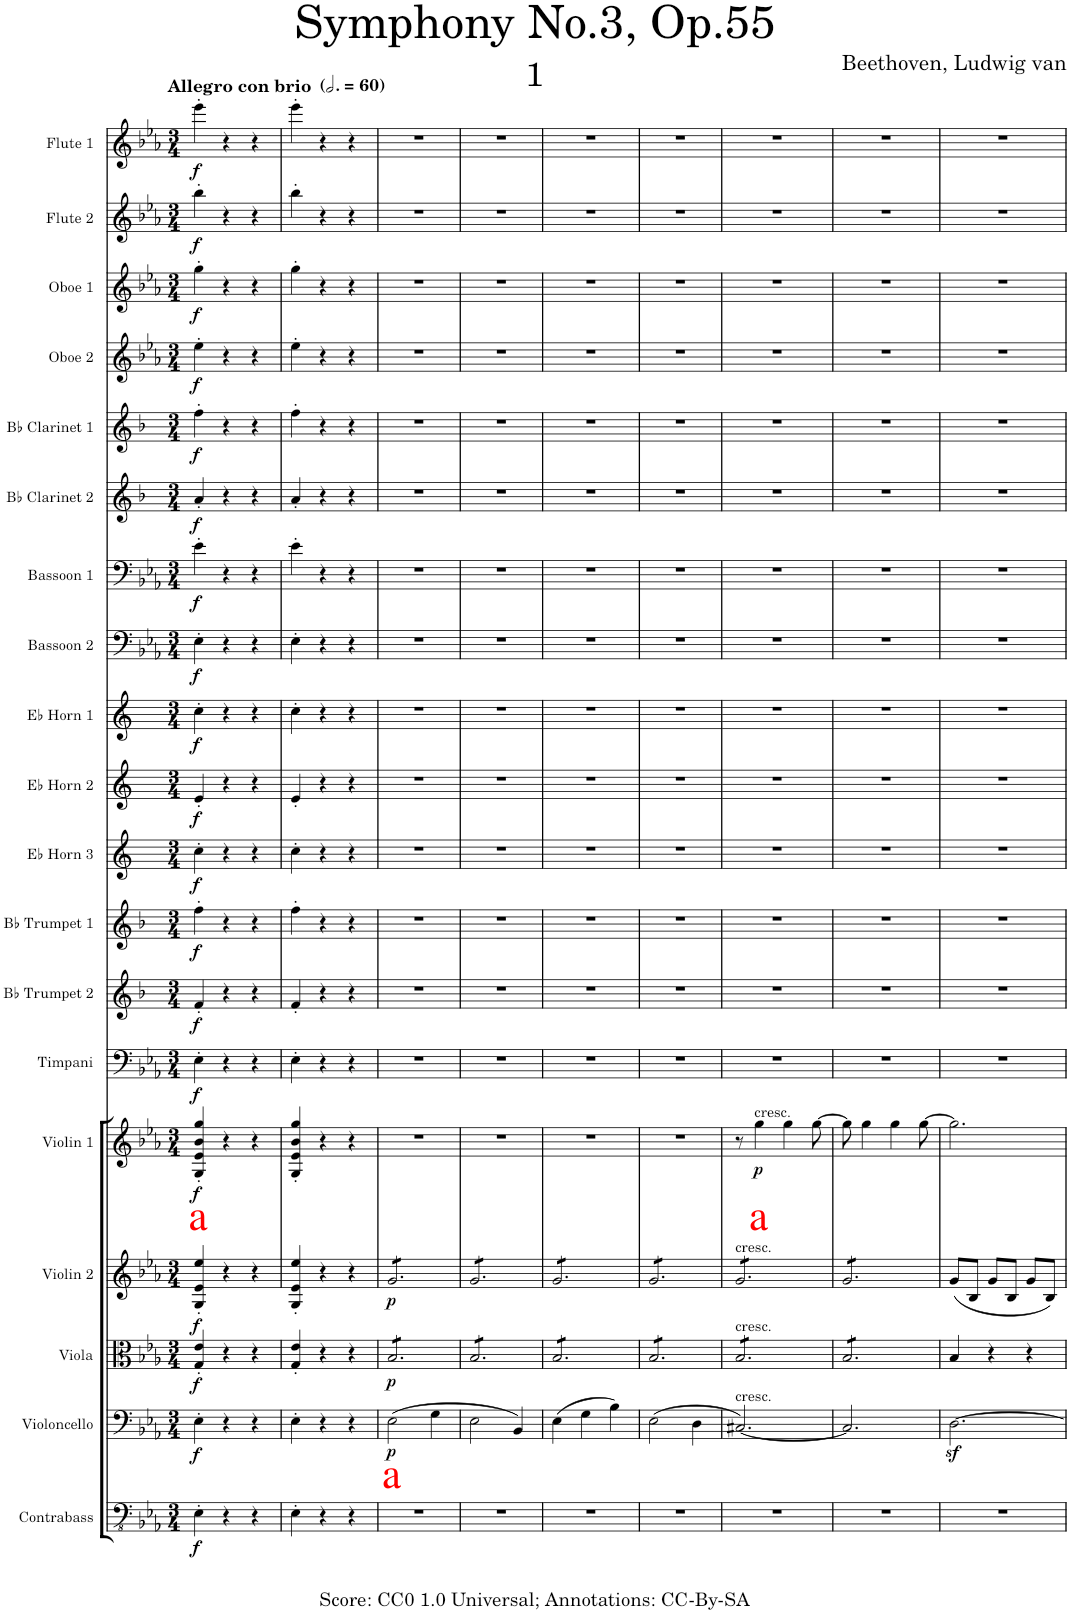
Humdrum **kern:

**kern	**dynam	**kern	**text	**dynam	**kern	**dynam	**kern	**dynam	**kern	**text	**dynam	**kern	**dynam	**kern	**dynam	**kern	**dynam	**kern	**dynam	**kern	**dynam	**kern	**dynam	**kern	**dynam	**kern	**dynam	**kern	**dynam	**kern	**dynam	**kern	**dynam	**kern	**dynam	**kern	**dynam	**kern	**dynam
*part19	*part19	*part18	*part18	*part18	*part17	*part17	*part16	*part16	*part15	*part15	*part15	*part14	*part14	*part13	*part13	*part12	*part12	*part11	*part11	*part10	*part10	*part9	*part9	*part8	*part8	*part7	*part7	*part6	*part6	*part5	*part5	*part4	*part4	*part3	*part3	*part2	*part2	*part1	*part1
*staff19	*staff19	*staff18	*staff18	*staff18	*staff17	*staff17	*staff16	*staff16	*staff15	*staff15	*staff15	*staff14	*staff14	*staff13	*staff13	*staff12	*staff12	*staff11	*staff11	*staff10	*staff10	*staff9	*staff9	*staff8	*staff8	*staff7	*staff7	*staff6	*staff6	*staff5	*staff5	*staff4	*staff4	*staff3	*staff3	*staff2	*staff2	*staff1	*staff1
*I"Contrabass	*	*I"Violoncello	*	*	*I"Viola	*	*I"Violin 2	*	*I"Violin 1	*	*	*I"Timpani	*	*I"Bb Trumpet 2	*	*I"Bb Trumpet 1	*	*I"Eb Horn 3	*	*I"Eb Horn 2	*	*I"Eb Horn 1	*	*I"Bassoon 2	*	*I"Bassoon 1	*	*I"Bb Clarinet 2	*	*I"Bb Clarinet 1	*	*I"Oboe 2	*	*I"Oboe 1	*	*I"Flute 2	*	*I"Flute 1	*
*I'Cb	*	*I'Vc	*	*	*I'Vla	*	*I'Vln 2	*	*I'Vln 1	*	*	*I'Timp	*	*I'Tpt 2	*	*I'Tpt 1	*	*I'Hn 3	*	*I'Hn 2	*	*I'Hn 1	*	*I'Bsn 2	*	*I'Bsn 1	*	*I'Cl 2	*	*I'Cl 1	*	*I'Ob 2	*	*I'Ob 1	*	*I'Fl 2	*	*I'Fl 1	*
*clefFv4	*	*clefF4	*	*	*clefC3	*	*clefG2	*	*clefG2	*	*	*clefF4	*	*clefG2	*	*clefG2	*	*clefG2	*	*clefG2	*	*clefG2	*	*clefF4	*	*clefF4	*	*clefG2	*	*clefG2	*	*clefG2	*	*clefG2	*	*clefG2	*	*clefG2	*
*	*	*	*	*	*	*	*	*	*	*	*	*	*	*Trd1c2	*	*Trd1c2	*	*Trd5c9	*	*Trd5c9	*	*Trd5c9	*	*	*	*	*	*Trd1c2	*	*Trd1c2	*	*	*	*	*	*	*	*	*
*k[b-e-a-]	*	*k[b-e-a-]	*	*	*k[b-e-a-]	*	*k[b-e-a-]	*	*k[b-e-a-]	*	*	*k[b-e-a-]	*	*k[b-]	*	*k[b-]	*	*k[]	*	*k[]	*	*k[]	*	*k[b-e-a-]	*	*k[b-e-a-]	*	*k[b-]	*	*k[b-]	*	*k[b-e-a-]	*	*k[b-e-a-]	*	*k[b-e-a-]	*	*k[b-e-a-]	*
*M3/4	*	*M3/4	*	*	*M3/4	*	*M3/4	*	*M3/4	*	*	*M3/4	*	*M3/4	*	*M3/4	*	*M3/4	*	*M3/4	*	*M3/4	*	*M3/4	*	*M3/4	*	*M3/4	*	*M3/4	*	*M3/4	*	*M3/4	*	*M3/4	*	*M3/4	*
*MM180	*	*MM180	*	*	*MM180	*	*MM180	*	*MM180	*	*	*MM180	*	*MM180	*	*MM180	*	*MM180	*	*MM180	*	*MM180	*	*MM180	*	*MM180	*	*MM180	*	*MM180	*	*MM180	*	*MM180	*	*MM180	*	*MM180	*
=1	=1	=1	=1	=1	=1	=1	=1	=1	=1	=1	=1	=1	=1	=1	=1	=1	=1	=1	=1	=1	=1	=1	=1	=1	=1	=1	=1	=1	=1	=1	=1	=1	=1	=1	=1	=1	=1	=1	=1
!	!	!	!	!	!	!	!	!	!	!	!	!	!	!	!	!	!	!	!	!	!	!	!	!	!	!	!	!	!	!	!	!	!	!	!	!	!	!LO:TX:a:B:t=Allegro con brio	!
!	!LO:DY:b	!	!	!LO:DY:b	!	!LO:DY:b	!	!LO:DY:b	!	!LO:LY:b:color=#FF0000	!LO:DY:b	!	!LO:DY:b	!	!LO:DY:b	!	!LO:DY:b	!	!LO:DY:b	!	!LO:DY:b	!	!LO:DY:b	!	!LO:DY:b	!	!LO:DY:b	!	!LO:DY:b	!	!LO:DY:b	!	!LO:DY:b	!	!LO:DY:b	!	!LO:DY:b	!	!LO:DY:b
4EE-'\	f	4E-'\	.	f	4G/' 4e-/'	f	4G/' 4e-/' 4ee-/'	f	4G/' 4e-/' 4b-/' 4gg/'	a	f	4E-'\	f	4f'/	f	4ff'\	f	4cc'\	f	4e'/	f	4cc'\	f	4E-'\	f	4e-'\	f	4a'/	f	4ff'\	f	4ee-'\	f	4gg'\	f	4bb-'\	f	4eee-'\	f
4r	.	4r	.	.	4r	.	4r	.	4r	.	.	4r	.	4r	.	4r	.	4r	.	4r	.	4r	.	4r	.	4r	.	4r	.	4r	.	4r	.	4r	.	4r	.	4r	.
4r	.	4r	.	.	4r	.	4r	.	4r	.	.	4r	.	4r	.	4r	.	4r	.	4r	.	4r	.	4r	.	4r	.	4r	.	4r	.	4r	.	4r	.	4r	.	4r	.
=2	=2	=2	=2	=2	=2	=2	=2	=2	=2	=2	=2	=2	=2	=2	=2	=2	=2	=2	=2	=2	=2	=2	=2	=2	=2	=2	=2	=2	=2	=2	=2	=2	=2	=2	=2	=2	=2	=2	=2
4EE-'\	.	4E-'\	.	.	4G/' 4e-/'	.	4G/' 4e-/' 4ee-/'	.	4G/' 4e-/' 4b-/' 4gg/'	.	.	4E-'\	.	4f'/	.	4ff'\	.	4cc'\	.	4e'/	.	4cc'\	.	4E-'\	.	4e-'\	.	4a'/	.	4ff'\	.	4ee-'\	.	4gg'\	.	4bb-'\	.	4eee-'\	.
4r	.	4r	.	.	4r	.	4r	.	4r	.	.	4r	.	4r	.	4r	.	4r	.	4r	.	4r	.	4r	.	4r	.	4r	.	4r	.	4r	.	4r	.	4r	.	4r	.
4r	.	4r	.	.	4r	.	4r	.	4r	.	.	4r	.	4r	.	4r	.	4r	.	4r	.	4r	.	4r	.	4r	.	4r	.	4r	.	4r	.	4r	.	4r	.	4r	.
=3	=3	=3	=3	=3	=3	=3	=3	=3	=3	=3	=3	=3	=3	=3	=3	=3	=3	=3	=3	=3	=3	=3	=3	=3	=3	=3	=3	=3	=3	=3	=3	=3	=3	=3	=3	=3	=3	=3	=3
!	!	!	!LO:LY:b:color=#FF0000	!LO:DY:b	!	!LO:DY:b	!	!LO:DY:b	!	!	!	!	!	!	!	!	!	!	!	!	!	!	!	!	!	!	!	!	!	!	!	!	!	!	!	!	!	!	!
*	*	*	*	*	*tremolo	*	*	*	*	*	*	*	*	*	*	*	*	*	*	*	*	*	*	*	*	*	*	*	*	*	*	*	*	*	*	*	*	*	*
*	*	*	*	*	*	*	*tremolo	*	*	*	*	*	*	*	*	*	*	*	*	*	*	*	*	*	*	*	*	*	*	*	*	*	*	*	*	*	*	*	*
2.r	.	(2E-\	a	p	8B-/L	p	8g/L	p	2.r	.	.	2.r	.	2.r	.	2.r	.	2.r	.	2.r	.	2.r	.	2.r	.	2.r	.	2.r	.	2.r	.	2.r	.	2.r	.	2.r	.	2.r	.
.	.	.	.	.	8B-/	.	8g/	.	.	.	.	.	.	.	.	.	.	.	.	.	.	.	.	.	.	.	.	.	.	.	.	.	.	.	.	.	.	.	.
.	.	.	.	.	8B-/	.	8g/	.	.	.	.	.	.	.	.	.	.	.	.	.	.	.	.	.	.	.	.	.	.	.	.	.	.	.	.	.	.	.	.
.	.	.	.	.	8B-/	.	8g/	.	.	.	.	.	.	.	.	.	.	.	.	.	.	.	.	.	.	.	.	.	.	.	.	.	.	.	.	.	.	.	.
.	.	4G\	.	.	8B-/	.	8g/	.	.	.	.	.	.	.	.	.	.	.	.	.	.	.	.	.	.	.	.	.	.	.	.	.	.	.	.	.	.	.	.
.	.	.	.	.	8B-/J	.	8g/J	.	.	.	.	.	.	.	.	.	.	.	.	.	.	.	.	.	.	.	.	.	.	.	.	.	.	.	.	.	.	.	.
=4	=4	=4	=4	=4	=4	=4	=4	=4	=4	=4	=4	=4	=4	=4	=4	=4	=4	=4	=4	=4	=4	=4	=4	=4	=4	=4	=4	=4	=4	=4	=4	=4	=4	=4	=4	=4	=4	=4	=4
2.r	.	2E-\	.	.	8B-/L	.	8g/L	.	2.r	.	.	2.r	.	2.r	.	2.r	.	2.r	.	2.r	.	2.r	.	2.r	.	2.r	.	2.r	.	2.r	.	2.r	.	2.r	.	2.r	.	2.r	.
.	.	.	.	.	8B-/	.	8g/	.	.	.	.	.	.	.	.	.	.	.	.	.	.	.	.	.	.	.	.	.	.	.	.	.	.	.	.	.	.	.	.
.	.	.	.	.	8B-/	.	8g/	.	.	.	.	.	.	.	.	.	.	.	.	.	.	.	.	.	.	.	.	.	.	.	.	.	.	.	.	.	.	.	.
.	.	.	.	.	8B-/	.	8g/	.	.	.	.	.	.	.	.	.	.	.	.	.	.	.	.	.	.	.	.	.	.	.	.	.	.	.	.	.	.	.	.
.	.	4BB-/)	.	.	8B-/	.	8g/	.	.	.	.	.	.	.	.	.	.	.	.	.	.	.	.	.	.	.	.	.	.	.	.	.	.	.	.	.	.	.	.
.	.	.	.	.	8B-/J	.	8g/J	.	.	.	.	.	.	.	.	.	.	.	.	.	.	.	.	.	.	.	.	.	.	.	.	.	.	.	.	.	.	.	.
=5	=5	=5	=5	=5	=5	=5	=5	=5	=5	=5	=5	=5	=5	=5	=5	=5	=5	=5	=5	=5	=5	=5	=5	=5	=5	=5	=5	=5	=5	=5	=5	=5	=5	=5	=5	=5	=5	=5	=5
2.r	.	(4E-\	.	.	8B-/L	.	8g/L	.	2.r	.	.	2.r	.	2.r	.	2.r	.	2.r	.	2.r	.	2.r	.	2.r	.	2.r	.	2.r	.	2.r	.	2.r	.	2.r	.	2.r	.	2.r	.
.	.	.	.	.	8B-/	.	8g/	.	.	.	.	.	.	.	.	.	.	.	.	.	.	.	.	.	.	.	.	.	.	.	.	.	.	.	.	.	.	.	.
.	.	4G\	.	.	8B-/	.	8g/	.	.	.	.	.	.	.	.	.	.	.	.	.	.	.	.	.	.	.	.	.	.	.	.	.	.	.	.	.	.	.	.
.	.	.	.	.	8B-/	.	8g/	.	.	.	.	.	.	.	.	.	.	.	.	.	.	.	.	.	.	.	.	.	.	.	.	.	.	.	.	.	.	.	.
.	.	4B-\)	.	.	8B-/	.	8g/	.	.	.	.	.	.	.	.	.	.	.	.	.	.	.	.	.	.	.	.	.	.	.	.	.	.	.	.	.	.	.	.
.	.	.	.	.	8B-/J	.	8g/J	.	.	.	.	.	.	.	.	.	.	.	.	.	.	.	.	.	.	.	.	.	.	.	.	.	.	.	.	.	.	.	.
=6	=6	=6	=6	=6	=6	=6	=6	=6	=6	=6	=6	=6	=6	=6	=6	=6	=6	=6	=6	=6	=6	=6	=6	=6	=6	=6	=6	=6	=6	=6	=6	=6	=6	=6	=6	=6	=6	=6	=6
2.r	.	(2E-\	.	.	8B-/L	.	8g/L	.	2.r	.	.	2.r	.	2.r	.	2.r	.	2.r	.	2.r	.	2.r	.	2.r	.	2.r	.	2.r	.	2.r	.	2.r	.	2.r	.	2.r	.	2.r	.
.	.	.	.	.	8B-/	.	8g/	.	.	.	.	.	.	.	.	.	.	.	.	.	.	.	.	.	.	.	.	.	.	.	.	.	.	.	.	.	.	.	.
.	.	.	.	.	8B-/	.	8g/	.	.	.	.	.	.	.	.	.	.	.	.	.	.	.	.	.	.	.	.	.	.	.	.	.	.	.	.	.	.	.	.
.	.	.	.	.	8B-/	.	8g/	.	.	.	.	.	.	.	.	.	.	.	.	.	.	.	.	.	.	.	.	.	.	.	.	.	.	.	.	.	.	.	.
.	.	4D\	.	.	8B-/	.	8g/	.	.	.	.	.	.	.	.	.	.	.	.	.	.	.	.	.	.	.	.	.	.	.	.	.	.	.	.	.	.	.	.
.	.	.	.	.	8B-/J	.	8g/J	.	.	.	.	.	.	.	.	.	.	.	.	.	.	.	.	.	.	.	.	.	.	.	.	.	.	.	.	.	.	.	.
=7	=7	=7	=7	=7	=7	=7	=7	=7	=7	=7	=7	=7	=7	=7	=7	=7	=7	=7	=7	=7	=7	=7	=7	=7	=7	=7	=7	=7	=7	=7	=7	=7	=7	=7	=7	=7	=7	=7	=7
!	!	!	!	!	!	!	!LO:TX:a:t=cresc.	!	!	!	!	!	!	!	!	!	!	!	!	!	!	!	!	!	!	!	!	!	!	!	!	!	!	!	!	!	!	!	!
!	!	!	!	!	!LO:TX:a:t=cresc.	!	!	!	!	!	!	!	!	!	!	!	!	!	!	!	!	!	!	!	!	!	!	!	!	!	!	!	!	!	!	!	!	!	!
!	!	!LO:TX:a:t=cresc.	!	!	!	!	!	!	!	!	!	!	!	!	!	!	!	!	!	!	!	!	!	!	!	!	!	!	!	!	!	!	!	!	!	!	!	!	!
2.r	.	[2.C#X/)	.	.	8B-/L	.	8g/L	.	8r	.	.	2.r	.	2.r	.	2.r	.	2.r	.	2.r	.	2.r	.	2.r	.	2.r	.	2.r	.	2.r	.	2.r	.	2.r	.	2.r	.	2.r	.
!	!	!	!	!	!	!	!	!	!LO:TX:a:t=cresc.	!	!	!	!	!	!	!	!	!	!	!	!	!	!	!	!	!	!	!	!	!	!	!	!	!	!	!	!	!	!
!	!	!	!	!	!	!	!	!	!	!LO:LY:b:color=#FF0000	!LO:DY:b	!	!	!	!	!	!	!	!	!	!	!	!	!	!	!	!	!	!	!	!	!	!	!	!	!	!	!	!
.	.	.	.	.	8B-/	.	8g/	.	4gg\	a	p	.	.	.	.	.	.	.	.	.	.	.	.	.	.	.	.	.	.	.	.	.	.	.	.	.	.	.	.
.	.	.	.	.	8B-/	.	8g/	.	.	.	.	.	.	.	.	.	.	.	.	.	.	.	.	.	.	.	.	.	.	.	.	.	.	.	.	.	.	.	.
.	.	.	.	.	8B-/	.	8g/	.	4gg\	.	.	.	.	.	.	.	.	.	.	.	.	.	.	.	.	.	.	.	.	.	.	.	.	.	.	.	.	.	.
.	.	.	.	.	8B-/	.	8g/	.	.	.	.	.	.	.	.	.	.	.	.	.	.	.	.	.	.	.	.	.	.	.	.	.	.	.	.	.	.	.	.
.	.	.	.	.	8B-/J	.	8g/J	.	[8gg\	.	.	.	.	.	.	.	.	.	.	.	.	.	.	.	.	.	.	.	.	.	.	.	.	.	.	.	.	.	.
=8	=8	=8	=8	=8	=8	=8	=8	=8	=8	=8	=8	=8	=8	=8	=8	=8	=8	=8	=8	=8	=8	=8	=8	=8	=8	=8	=8	=8	=8	=8	=8	=8	=8	=8	=8	=8	=8	=8	=8
2.r	.	2.C#/]	.	.	8B-/L	.	8g/L	.	8gg\]	.	.	2.r	.	2.r	.	2.r	.	2.r	.	2.r	.	2.r	.	2.r	.	2.r	.	2.r	.	2.r	.	2.r	.	2.r	.	2.r	.	2.r	.
.	.	.	.	.	8B-/	.	8g/	.	4gg\	.	.	.	.	.	.	.	.	.	.	.	.	.	.	.	.	.	.	.	.	.	.	.	.	.	.	.	.	.	.
.	.	.	.	.	8B-/	.	8g/	.	.	.	.	.	.	.	.	.	.	.	.	.	.	.	.	.	.	.	.	.	.	.	.	.	.	.	.	.	.	.	.
.	.	.	.	.	8B-/	.	8g/	.	4gg\	.	.	.	.	.	.	.	.	.	.	.	.	.	.	.	.	.	.	.	.	.	.	.	.	.	.	.	.	.	.
.	.	.	.	.	8B-/	.	8g/	.	.	.	.	.	.	.	.	.	.	.	.	.	.	.	.	.	.	.	.	.	.	.	.	.	.	.	.	.	.	.	.
.	.	.	.	.	8B-/J	.	8g/J	.	[8gg\	.	.	.	.	.	.	.	.	.	.	.	.	.	.	.	.	.	.	.	.	.	.	.	.	.	.	.	.	.	.
*	*	*	*	*	*	*	*Xtremolo	*	*	*	*	*	*	*	*	*	*	*	*	*	*	*	*	*	*	*	*	*	*	*	*	*	*	*	*	*	*	*	*
*	*	*	*	*	*Xtremolo	*	*	*	*	*	*	*	*	*	*	*	*	*	*	*	*	*	*	*	*	*	*	*	*	*	*	*	*	*	*	*	*	*	*
=9	=9	=9	=9	=9	=9	=9	=9	=9	=9	=9	=9	=9	=9	=9	=9	=9	=9	=9	=9	=9	=9	=9	=9	=9	=9	=9	=9	=9	=9	=9	=9	=9	=9	=9	=9	=9	=9	=9	=9
2.r	.	[2.Dz<\	.	.	4B-/	.	(8g/L	.	2.gg\]	.	.	2.r	.	2.r	.	2.r	.	2.r	.	2.r	.	2.r	.	2.r	.	2.r	.	2.r	.	2.r	.	2.r	.	2.r	.	2.r	.	2.r	.
.	.	.	.	.	.	.	8B-/J	.	.	.	.	.	.	.	.	.	.	.	.	.	.	.	.	.	.	.	.	.	.	.	.	.	.	.	.	.	.	.	.
.	.	.	.	.	4r	.	8g/L	.	.	.	.	.	.	.	.	.	.	.	.	.	.	.	.	.	.	.	.	.	.	.	.	.	.	.	.	.	.	.	.
.	.	.	.	.	.	.	8B-/J	.	.	.	.	.	.	.	.	.	.	.	.	.	.	.	.	.	.	.	.	.	.	.	.	.	.	.	.	.	.	.	.
.	.	.	.	.	4r	.	8g/L	.	.	.	.	.	.	.	.	.	.	.	.	.	.	.	.	.	.	.	.	.	.	.	.	.	.	.	.	.	.	.	.
.	.	.	.	.	.	.	8B-/J)	.	.	.	.	.	.	.	.	.	.	.	.	.	.	.	.	.	.	.	.	.	.	.	.	.	.	.	.	.	.	.	.
=	=	=	=	=	=	=	=	=	=	=	=	=	=	=	=	=	=	=	=	=	=	=	=	=	=	=	=	=	=	=	=	=	=	=	=	=	=	=	=
*-	*-	*-	*-	*-	*-	*-	*-	*-	*-	*-	*-	*-	*-	*-	*-	*-	*-	*-	*-	*-	*-	*-	*-	*-	*-	*-	*-	*-	*-	*-	*-	*-	*-	*-	*-	*-	*-	*-	*-
